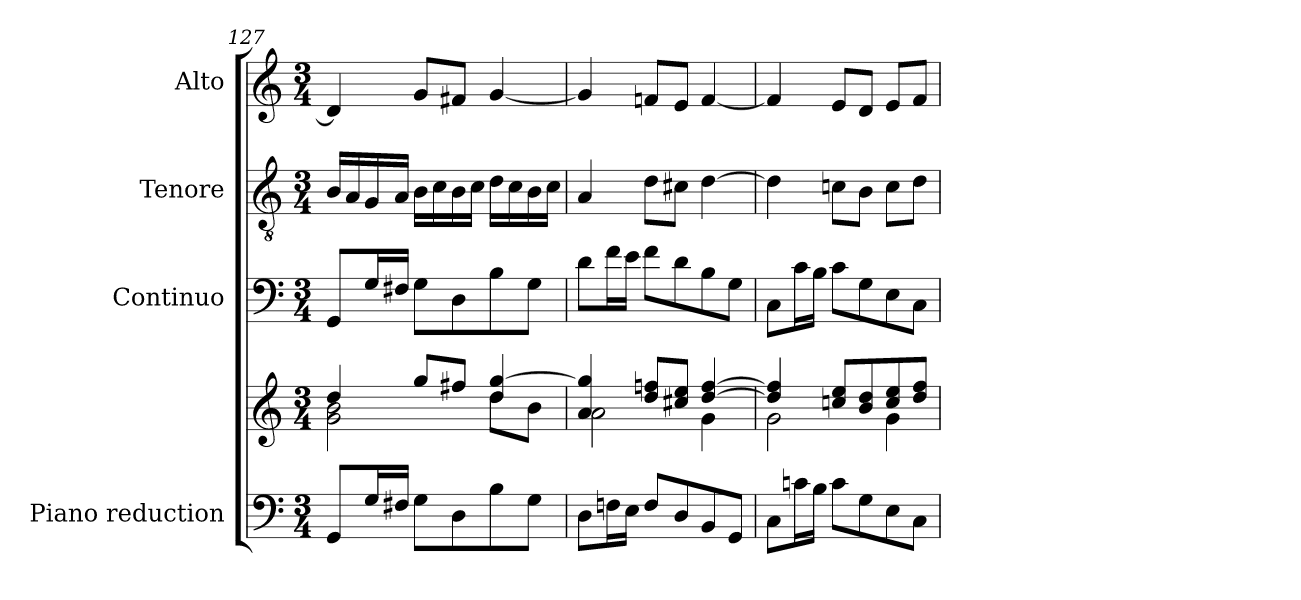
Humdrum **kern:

**kern	**kern	**kern	**kern	**kern
*part4	*part4	*part3	*part2	*part1
*staff5	*staff4	*staff3	*staff2	*staff1
*I"Piano reduction	*	*I"Continuo	*I"Tenore	*I"Alto
*I'Pno	*	*	*	*
*clefF4	*clefG2	*clefF4	*clefGv2	*clefG2
*k[]	*k[]	*k[]	*k[]	*k[]
*M3/4	*M3/4	*M3/4	*M3/4	*M3/4
=127	=127	=127	=127	=127
*	*^	*	*	*
8GG/L	4dd/	2g\ 2b\	8GG/L	16B/LL	4d/]
.	.	.	.	16A/	.
16G/L	.	.	16G/L	16G/	.
16F#X/JJ	.	.	16F#X/JJ	16A/JJ	.
8G\L	8gg/L	.	8G\L	16B\LL	8g/L
.	.	.	.	16c\	.
8D\	8ff#X/J	.	8D\	16B\	8f#X/J
.	.	.	.	16c\JJ	.
8B\	4dd/ [4gg/	8dd\L	8B\	16d\LL	[4g/
.	.	.	.	16c\	.
8G\J	.	8b\J	8G\J	16B\	.
.	.	.	.	16c\JJ	.
=128	=128	=128	=128	=128	=128
8D\L	4a/ 4gg/]	2a\	8d\L	4A/	4g/]
16Fn\L	.	.	16f\L	.	.
16E\JJ	.	.	16e\JJ	.	.
8F/L	8dd/ 8ffn/L	.	8f\L	8d\L	8fn/L
8D/	8cc#X/ 8ee/J	.	8d\	8c#X\J	8e/J
8BB/	[4dd/ [4ff/	4g\	8B\	[4d\	[4f/
8GG/J	.	.	8G\J	.	.
!!LO:LB:g=z
=129	=129	=129	=129	=129	=129
8C\L	4dd/] 4ff/]	2g\	8C\L	4d\]	4f/]
16cn\L	.	.	16c\L	.	.
16B\JJ	.	.	16B\JJ	.	.
8c\L	8ccn/ 8ee/L	.	8c\L	8cn\L	8e/L
8G\	8b/ 8dd/	.	8G\	8B\J	8d/J
8E\	8cc/ 8ee/	4g\	8E\	8c\L	8e/L
8C\J	8dd/ 8ff/J	.	8C\J	8d\J	8f/J
*	*v	*v	*	*	*
=	=	=	=	=
*-	*-	*-	*-	*-
